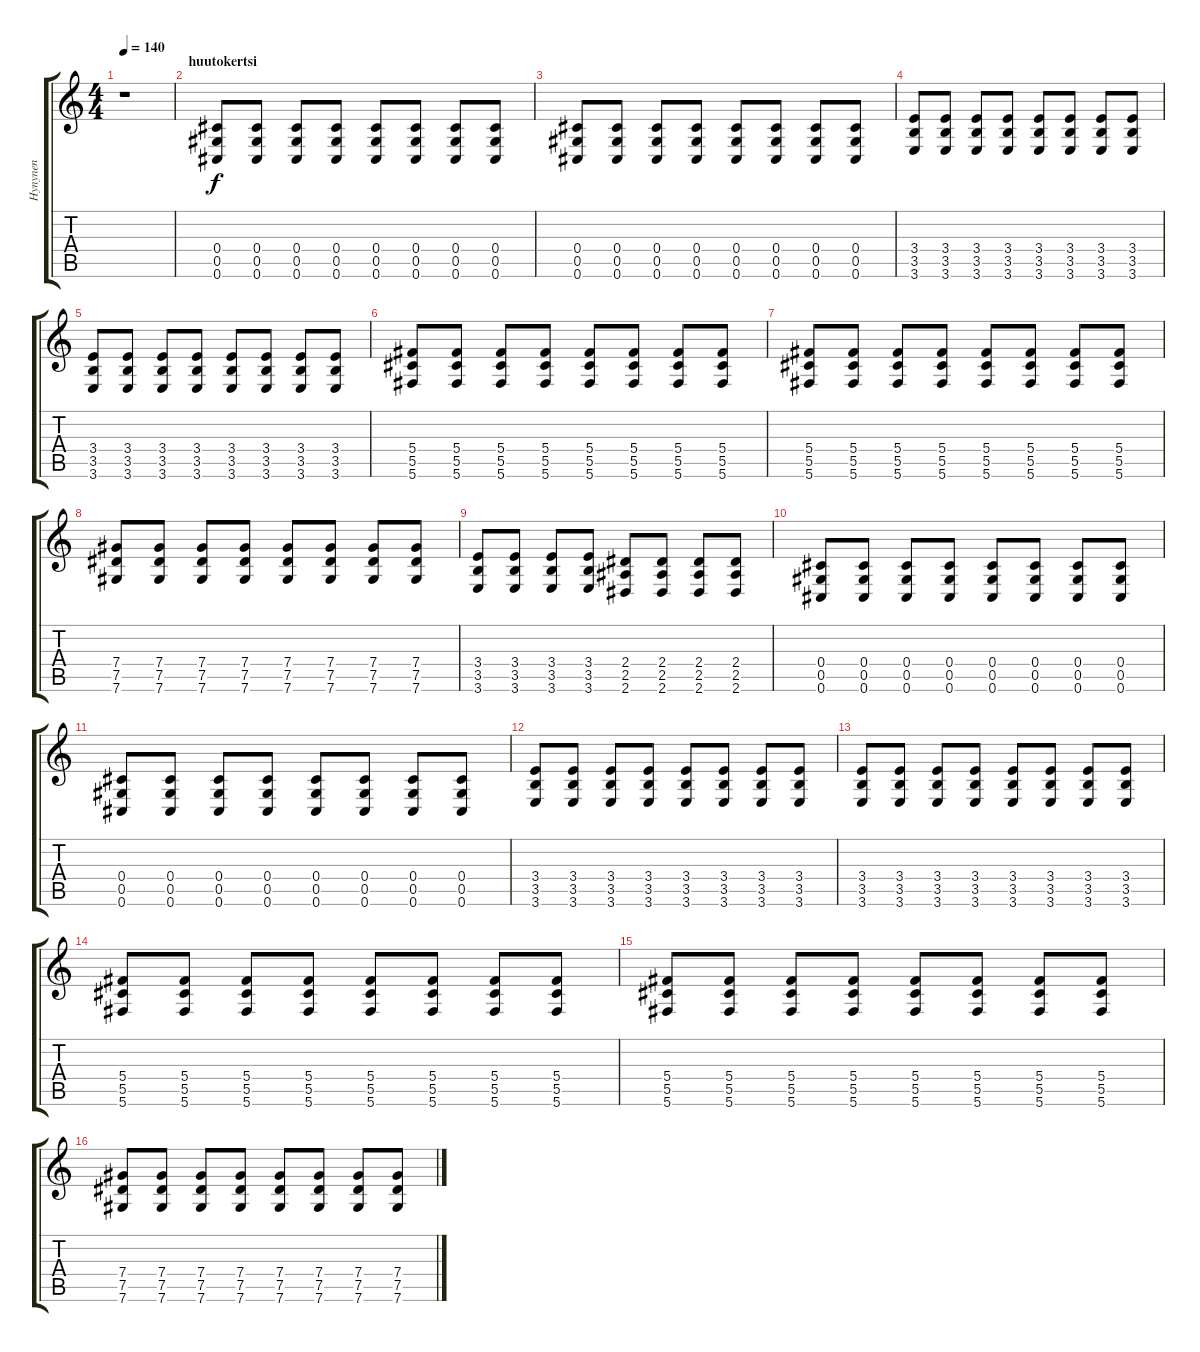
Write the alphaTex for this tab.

\track ("Hynynen" "Hynynen") {instrument distortionguitar}
\staff {score tabs}
\tuning (Eb4 Bb3 Gb3 Db3 Ab2 Db2) {hide}
\ts (4 4)
\tempo 140
\clef g2
\ks c
r.1{dy f} |
\section ("" "huutokertsi")
(0.4 0.5 0.6).8{volume 13} (0.4 0.5 0.6).8 (0.4 0.5 0.6).8 (0.4 0.5 0.6).8 (0.4 0.5 0.6).8 (0.4 0.5 0.6).8 (0.4 0.5 0.6).8 (0.4 0.5 0.6).8 |
(0.4 0.5 0.6).8 (0.4 0.5 0.6).8 (0.4 0.5 0.6).8 (0.4 0.5 0.6).8 (0.4 0.5 0.6).8 (0.4 0.5 0.6).8 (0.4 0.5 0.6).8 (0.4 0.5 0.6).8 |
(3.4 3.5 3.6).8 (3.4 3.5 3.6).8 (3.4 3.5 3.6).8 (3.4 3.5 3.6).8 (3.4 3.5 3.6).8 (3.4 3.5 3.6).8 (3.4 3.5 3.6).8 (3.4 3.5 3.6).8 |
(3.4 3.5 3.6).8 (3.4 3.5 3.6).8 (3.4 3.5 3.6).8 (3.4 3.5 3.6).8 (3.4 3.5 3.6).8 (3.4 3.5 3.6).8 (3.4 3.5 3.6).8 (3.4 3.5 3.6).8 |
(5.4 5.5 5.6).8 (5.4 5.5 5.6).8 (5.4 5.5 5.6).8 (5.4 5.5 5.6).8 (5.4 5.5 5.6).8 (5.4 5.5 5.6).8 (5.4 5.5 5.6).8 (5.4 5.5 5.6).8 |
(5.4 5.5 5.6).8 (5.4 5.5 5.6).8 (5.4 5.5 5.6).8 (5.4 5.5 5.6).8 (5.4 5.5 5.6).8 (5.4 5.5 5.6).8 (5.4 5.5 5.6).8 (5.4 5.5 5.6).8 |
(7.4 7.5 7.6).8 (7.4 7.5 7.6).8 (7.4 7.5 7.6).8 (7.4 7.5 7.6).8 (7.4 7.5 7.6).8 (7.4 7.5 7.6).8 (7.4 7.5 7.6).8 (7.4 7.5 7.6).8 |
(3.4 3.5 3.6).8 (3.4 3.5 3.6).8 (3.4 3.5 3.6).8 (3.4 3.5 3.6).8 (2.4 2.5 2.6).8 (2.4 2.5 2.6).8 (2.4 2.5 2.6).8 (2.4 2.5 2.6).8 |
(0.4 0.5 0.6).8 (0.4 0.5 0.6).8 (0.4 0.5 0.6).8 (0.4 0.5 0.6).8 (0.4 0.5 0.6).8 (0.4 0.5 0.6).8 (0.4 0.5 0.6).8 (0.4 0.5 0.6).8 |
(0.4 0.5 0.6).8 (0.4 0.5 0.6).8 (0.4 0.5 0.6).8 (0.4 0.5 0.6).8 (0.4 0.5 0.6).8 (0.4 0.5 0.6).8 (0.4 0.5 0.6).8 (0.4 0.5 0.6).8 |
(3.4 3.5 3.6).8 (3.4 3.5 3.6).8 (3.4 3.5 3.6).8 (3.4 3.5 3.6).8 (3.4 3.5 3.6).8 (3.4 3.5 3.6).8 (3.4 3.5 3.6).8 (3.4 3.5 3.6).8 |
(3.4 3.5 3.6).8 (3.4 3.5 3.6).8 (3.4 3.5 3.6).8 (3.4 3.5 3.6).8 (3.4 3.5 3.6).8 (3.4 3.5 3.6).8 (3.4 3.5 3.6).8 (3.4 3.5 3.6).8 |
(5.4 5.5 5.6).8 (5.4 5.5 5.6).8 (5.4 5.5 5.6).8 (5.4 5.5 5.6).8 (5.4 5.5 5.6).8 (5.4 5.5 5.6).8 (5.4 5.5 5.6).8 (5.4 5.5 5.6).8 |
(5.4 5.5 5.6).8 (5.4 5.5 5.6).8 (5.4 5.5 5.6).8 (5.4 5.5 5.6).8 (5.4 5.5 5.6).8 (5.4 5.5 5.6).8 (5.4 5.5 5.6).8 (5.4 5.5 5.6).8 |
(7.4 7.5 7.6).8 (7.4 7.5 7.6).8 (7.4 7.5 7.6).8 (7.4 7.5 7.6).8 (7.4 7.5 7.6).8 (7.4 7.5 7.6).8 (7.4 7.5 7.6).8 (7.4 7.5 7.6).8
